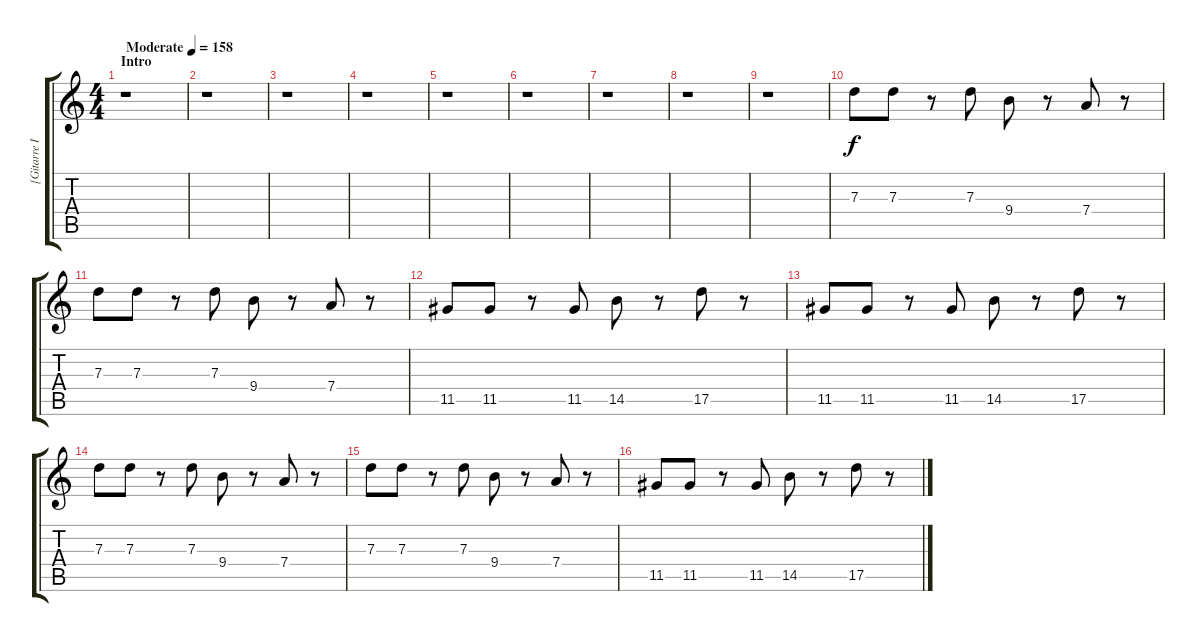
\track ("[Gitarre I]" "[Gitarre I") {instrument overdrivenguitar}
\staff {score tabs}
\tuning (E4 B3 G3 D3 A2 E2) {hide}
\ts (4 4)
\section ("" "Intro")
\tempo (158 "Moderate")
\clef g2
\ks c
r.1{dy f instrument overdrivenguitar} |
r.1 |
r.1 |
r.1 |
r.1 |
r.1 |
r.1 |
r.1 |
r.1 |
7.3.8 7.3.8 r.8 7.3.8 9.4.8 r.8 7.4.8 r.8 |
7.3.8 7.3.8 r.8 7.3.8 9.4.8 r.8 7.4.8 r.8 |
11.5.8 11.5.8 r.8 11.5.8 14.5.8 r.8 17.5.8 r.8 |
11.5.8 11.5.8 r.8 11.5.8 14.5.8 r.8 17.5.8 r.8 |
7.3.8 7.3.8 r.8 7.3.8 9.4.8 r.8 7.4.8 r.8 |
7.3.8 7.3.8 r.8 7.3.8 9.4.8 r.8 7.4.8 r.8 |
11.5.8 11.5.8 r.8 11.5.8 14.5.8 r.8 17.5.8 r.8
